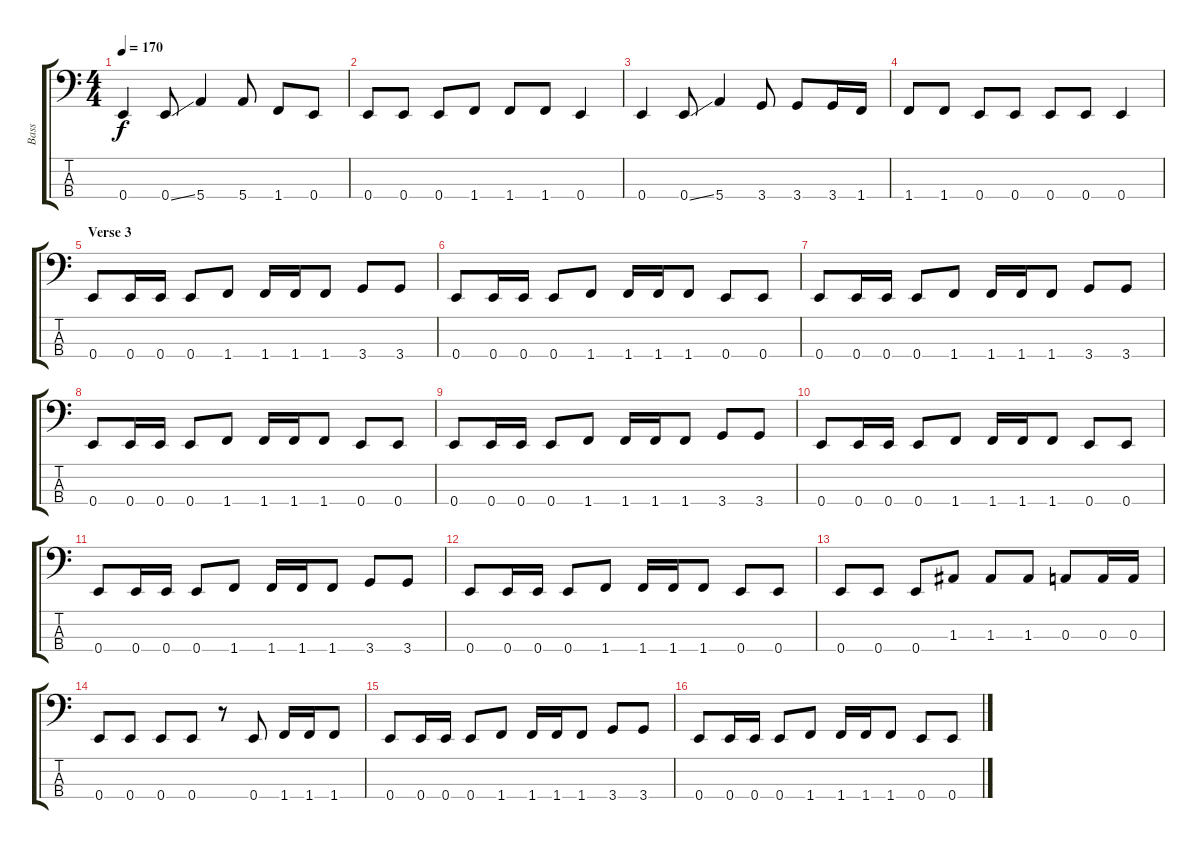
\track ("Bass" "Bass") {instrument electricbasspick}
\staff {score tabs}
\tuning (G2 D2 A1 E1) {hide}
\ts (4 4)
\tempo 170
\clef f4
\ks c
0.4.4{dy f} 0.4{ss}.8 5.4.4 5.4.8 1.4.8 0.4.8 |
0.4.8 0.4.8 0.4.8 1.4.8 1.4.8 1.4.8 0.4.4 |
0.4.4 0.4{ss}.8 5.4.4 3.4.8 3.4.8 3.4.16 1.4.16 |
1.4.8 1.4.8 0.4.8 0.4.8 0.4.8 0.4.8 0.4.4 |
\section ("" "Verse 3")
0.4.8 0.4.16 0.4.16 0.4.8 1.4.8 1.4.16 1.4.16 1.4.8 3.4.8 3.4.8 |
0.4.8 0.4.16 0.4.16 0.4.8 1.4.8 1.4.16 1.4.16 1.4.8 0.4.8 0.4.8 |
0.4.8 0.4.16 0.4.16 0.4.8 1.4.8 1.4.16 1.4.16 1.4.8 3.4.8 3.4.8 |
0.4.8 0.4.16 0.4.16 0.4.8 1.4.8 1.4.16 1.4.16 1.4.8 0.4.8 0.4.8 |
0.4.8 0.4.16 0.4.16 0.4.8 1.4.8 1.4.16 1.4.16 1.4.8 3.4.8 3.4.8 |
0.4.8 0.4.16 0.4.16 0.4.8 1.4.8 1.4.16 1.4.16 1.4.8 0.4.8 0.4.8 |
0.4.8 0.4.16 0.4.16 0.4.8 1.4.8 1.4.16 1.4.16 1.4.8 3.4.8 3.4.8 |
0.4.8 0.4.16 0.4.16 0.4.8 1.4.8 1.4.16 1.4.16 1.4.8 0.4.8 0.4.8 |
0.4.8 0.4.8 0.4.8 1.3.8 1.3.8 1.3.8 0.3.8 0.3.16 0.3.16 |
0.4.8 0.4.8 0.4.8 0.4.8 r.8 0.4.8 1.4.16 1.4.16 1.4.8 |
0.4.8 0.4.16 0.4.16 0.4.8 1.4.8 1.4.16 1.4.16 1.4.8 3.4.8 3.4.8 |
0.4.8 0.4.16 0.4.16 0.4.8 1.4.8 1.4.16 1.4.16 1.4.8 0.4.8 0.4.8
